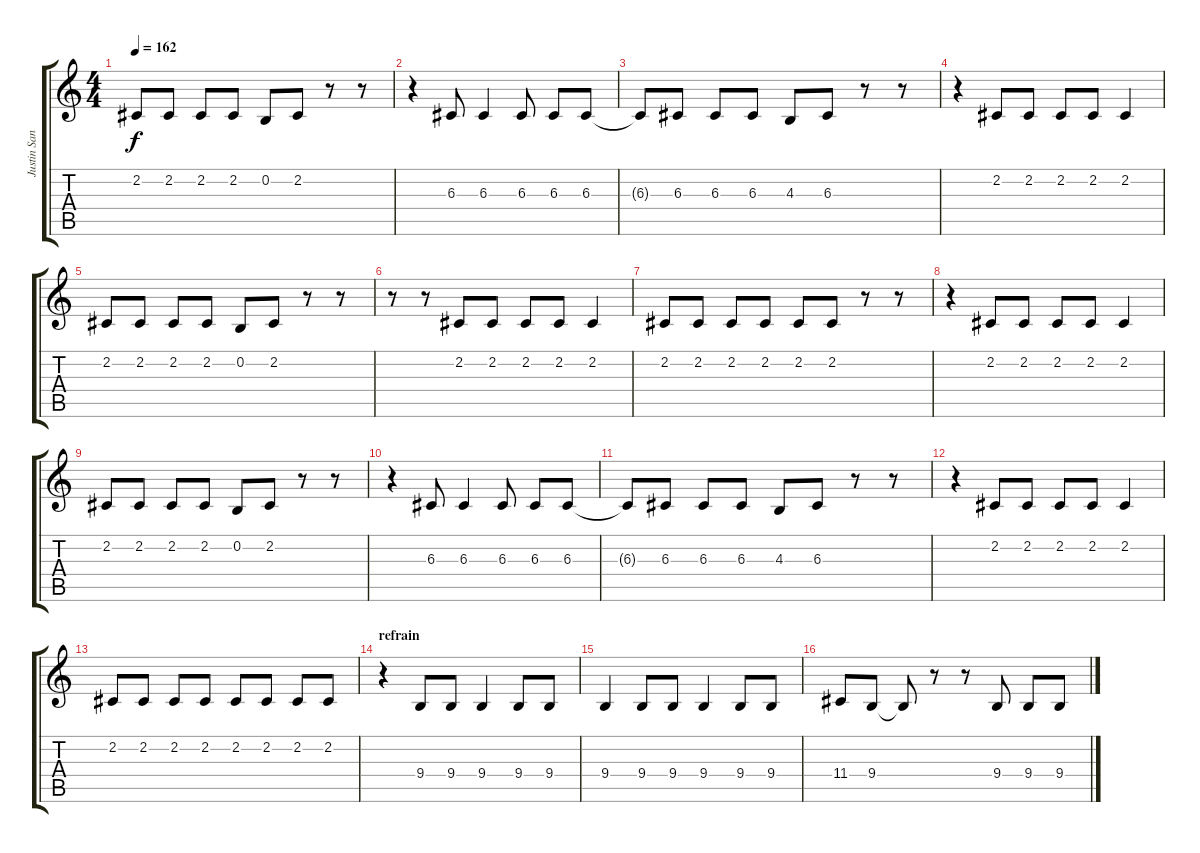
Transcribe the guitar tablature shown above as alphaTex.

\track ("Justin Sane Vocals" "Justin San") {instrument lead6voice}
\staff {score tabs}
\tuning (E4 B3 G3 D3 A2 E2) {hide}
\ts (4 4)
\tempo 162
\clef g2
\ks c
2.2.8{dy f} 2.2.8 2.2.8 2.2.8 0.2.8 2.2.8 r.8 r.8 |
r.4 6.3.8 6.3.4 6.3.8 6.3.8 6.3.8 |
6.3{t}.8 6.3.8 6.3.8 6.3.8 4.3.8 6.3.8 r.8 r.8 |
r.4 2.2.8 2.2.8 2.2.8 2.2.8 2.2.4 |
2.2.8 2.2.8 2.2.8 2.2.8 0.2.8 2.2.8 r.8 r.8 |
r.8 r.8 2.2.8 2.2.8 2.2.8 2.2.8 2.2.4 |
2.2.8 2.2.8 2.2.8 2.2.8 2.2.8 2.2.8 r.8 r.8 |
r.4 2.2.8 2.2.8 2.2.8 2.2.8 2.2.4 |
2.2.8 2.2.8 2.2.8 2.2.8 0.2.8 2.2.8 r.8 r.8 |
r.4 6.3.8 6.3.4 6.3.8 6.3.8 6.3.8 |
6.3{t}.8 6.3.8 6.3.8 6.3.8 4.3.8 6.3.8 r.8 r.8 |
r.4 2.2.8 2.2.8 2.2.8 2.2.8 2.2.4 |
2.2.8 2.2.8 2.2.8 2.2.8 2.2.8 2.2.8 2.2.8 2.2.8 |
\section ("" "refrain")
r.4 9.4.8 9.4.8 9.4.4 9.4.8 9.4.8 |
9.4.4 9.4.8 9.4.8 9.4.4 9.4.8 9.4.8 |
11.4.8 9.4.8 9.4{t}.8 r.8 r.8 9.4.8 9.4.8 9.4.8
